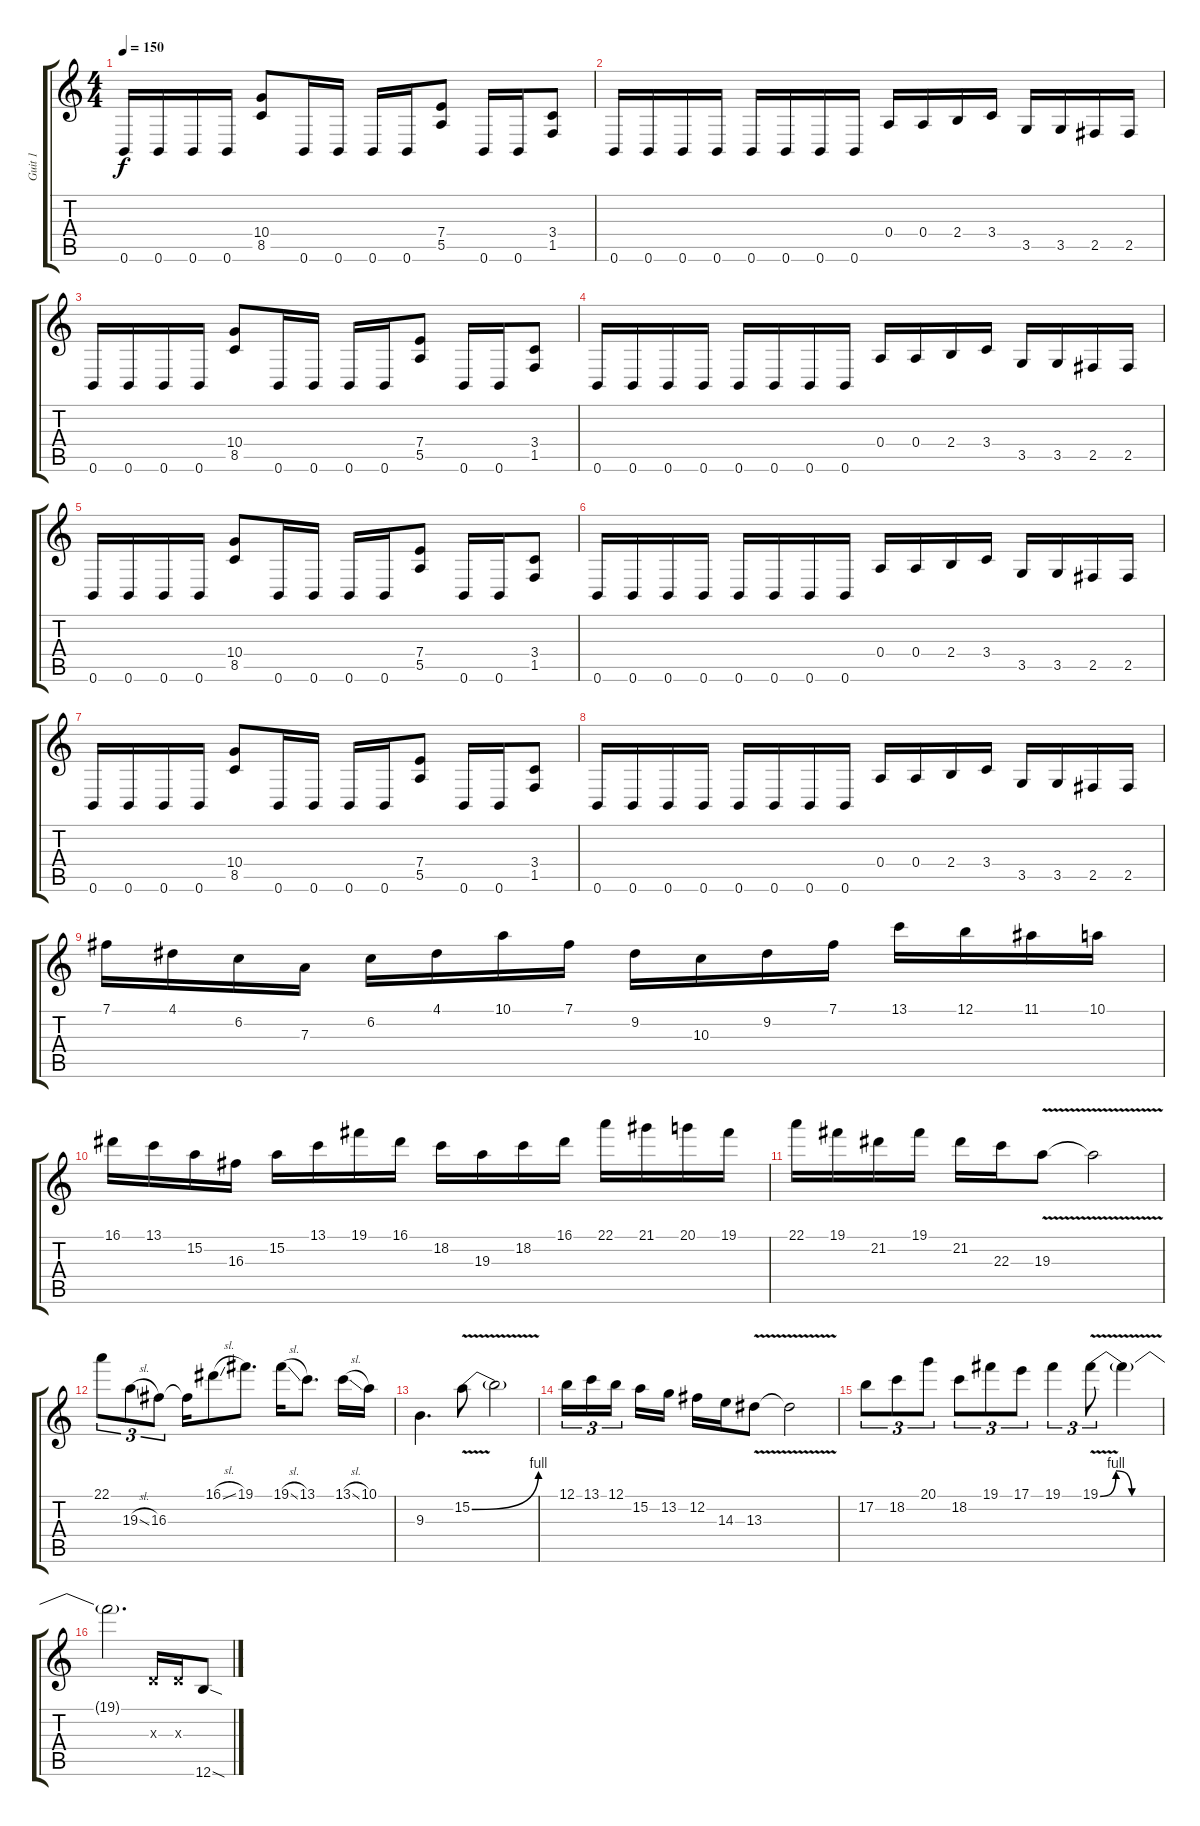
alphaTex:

\track ("Guit 1" "Guit 1") {instrument distortionguitar}
\staff {score tabs}
\tuning (B3 Gb3 D3 A2 E2 B1) {hide}
\ts (4 4)
\tempo 150
\clef g2
\ks c
0.6.16{dy f} 0.6.16 0.6.16 0.6.16 (10.4 8.5).8 0.6.16 0.6.16 0.6.16 0.6.16 (7.4 5.5).8 0.6.16 0.6.16 (3.4 1.5).8 |
0.6.16 0.6.16 0.6.16 0.6.16 0.6.16 0.6.16 0.6.16 0.6.16 0.4.16 0.4.16 2.4.16 3.4.16 3.5.16 3.5.16 2.5.16 2.5.16 |
0.6.16 0.6.16 0.6.16 0.6.16 (10.4 8.5).8 0.6.16 0.6.16 0.6.16 0.6.16 (7.4 5.5).8 0.6.16 0.6.16 (3.4 1.5).8 |
0.6.16 0.6.16 0.6.16 0.6.16 0.6.16 0.6.16 0.6.16 0.6.16 0.4.16 0.4.16 2.4.16 3.4.16 3.5.16 3.5.16 2.5.16 2.5.16 |
0.6.16 0.6.16 0.6.16 0.6.16 (10.4 8.5).8 0.6.16 0.6.16 0.6.16 0.6.16 (7.4 5.5).8 0.6.16 0.6.16 (3.4 1.5).8 |
0.6.16 0.6.16 0.6.16 0.6.16 0.6.16 0.6.16 0.6.16 0.6.16 0.4.16 0.4.16 2.4.16 3.4.16 3.5.16 3.5.16 2.5.16 2.5.16 |
0.6.16 0.6.16 0.6.16 0.6.16 (10.4 8.5).8 0.6.16 0.6.16 0.6.16 0.6.16 (7.4 5.5).8 0.6.16 0.6.16 (3.4 1.5).8 |
0.6.16 0.6.16 0.6.16 0.6.16 0.6.16 0.6.16 0.6.16 0.6.16 0.4.16 0.4.16 2.4.16 3.4.16 3.5.16 3.5.16 2.5.16 2.5.16 |
7.1.16 4.1.16 6.2.16 7.3.16 6.2.16 4.1.16 10.1.16 7.1.16 9.2.16 10.3.16 9.2.16 7.1.16 13.1.16 12.1.16 11.1.16 10.1.16 |
16.1.16 13.1.16 15.2.16 16.3.16 15.2.16 13.1.16 19.1.16 16.1.16 18.2.16 19.3.16 18.2.16 16.1.16 22.1.16 21.1.16 20.1.16 19.1.16 |
22.1.16 19.1.16 21.2.16 19.1.16 21.2.16 22.3.16 19.3{v}.8 19.3{t}.2 |
22.1.8{tu (3 2)} 19.3{sl}.8{tu (3 2)} 16.3.8{tu (3 2)} 16.3{t}.16 16.1{sl}.8 19.1.8{d} 19.1{sl}.16 13.1.8{d} 13.1{sl}.16 10.1.16 |
9.3.4{d} 15.2{be (bend 0 0 60 4) v}.8 15.2{t}.2 |
12.1.16{tu (3 2)} 13.1.16{tu (3 2)} 12.1.16{tu (3 2) beam splitsecondary} 15.2.16 13.2.16 12.2.16 14.3.16 13.3{v}.8 13.3{t}.2 |
17.2.8{tu (3 2)} 18.2.8{tu (3 2)} 20.1.8{tu (3 2)} 18.2.8{tu (3 2)} 19.1.8{tu (3 2)} 17.1.8{tu (3 2)} 19.1.4{tu (3 2)} 19.1{be (custom 0 0 15 4 30 0 45 0 60 0) v}.8{tu (3 2)} 19.1{t}.4 |
19.1{t}.2{d} 0.3{x}.16 0.3{x}.16 12.6{sod}.8
